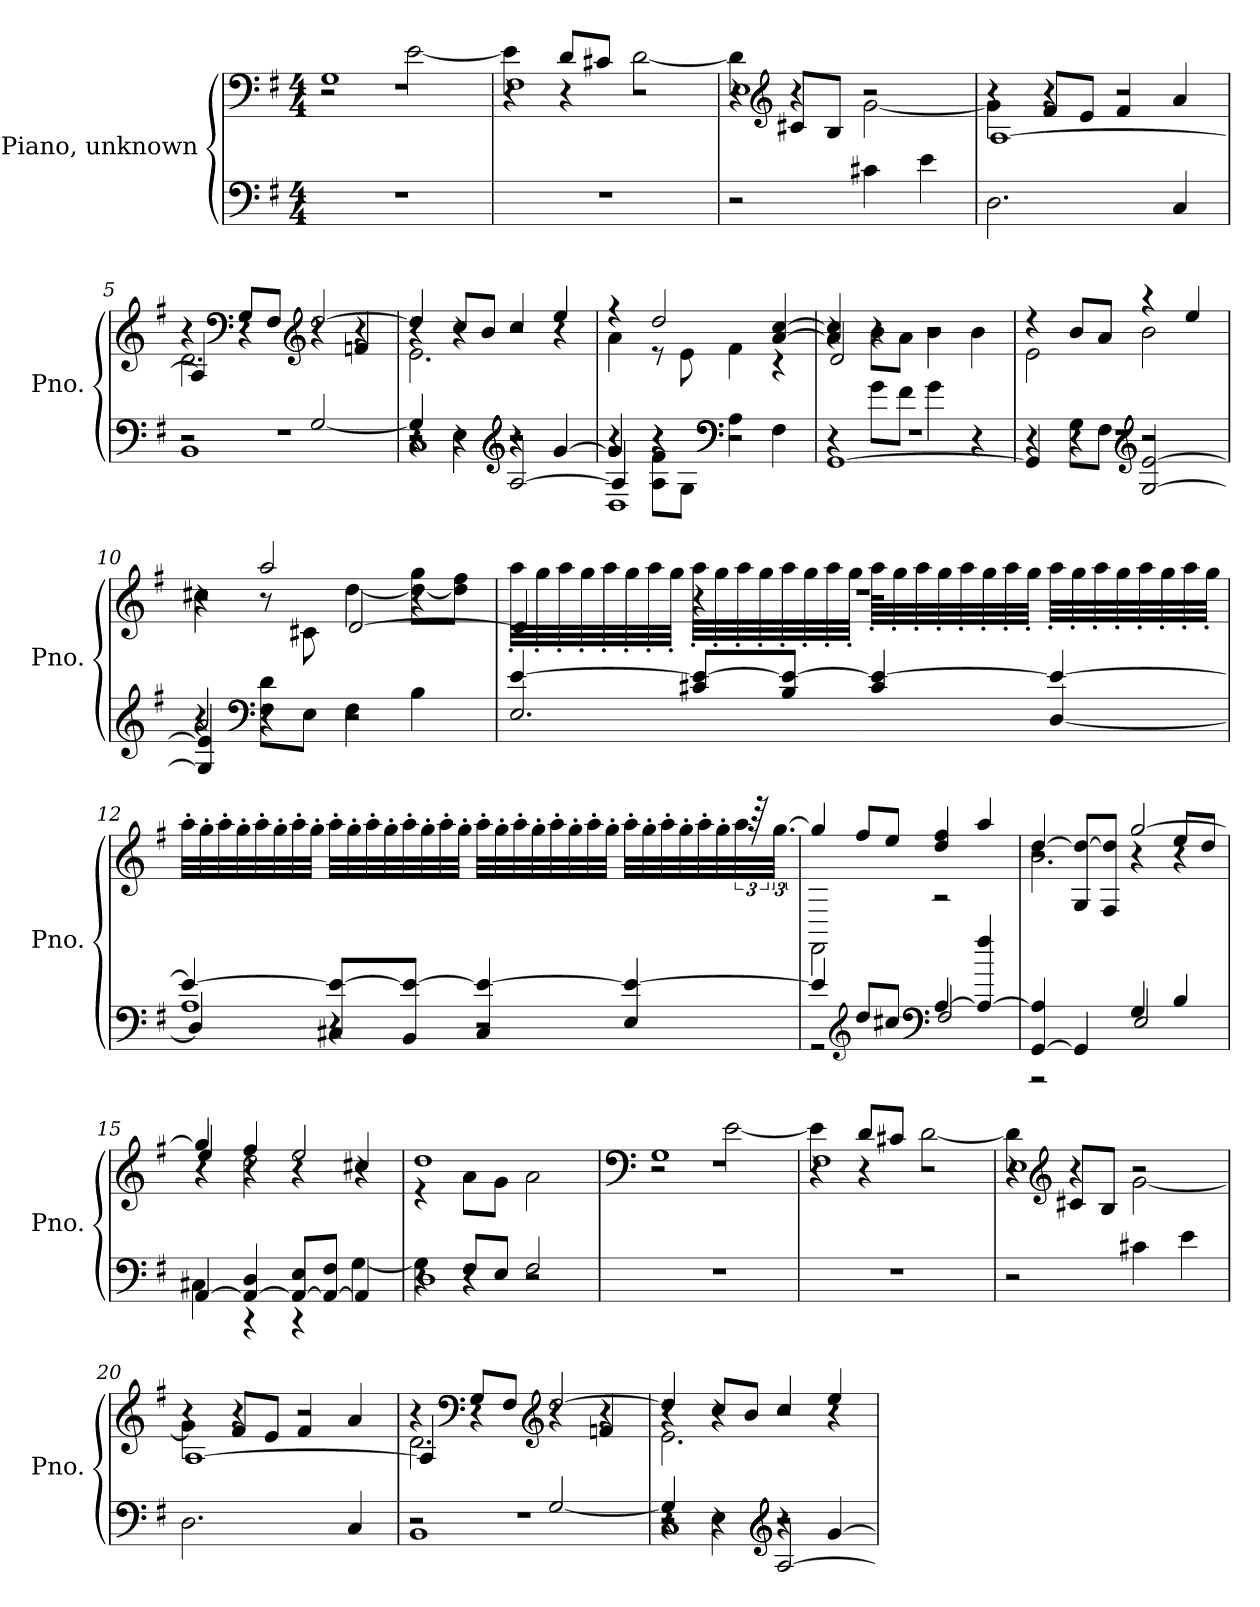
**kern	**kern
*part1	*part1
*staff2	*staff1
*I"Piano, unknown	*
*I'Pno.	*
*clefF4	*clefF4
*k[f#]	*k[f#]
*M4/4	*M4/4
*MM120	*MM120
=1	=1
*	*^
*	*	*^
1r	1r	2r	1G
.	.	[2e\	.
=2	=2	=2	=2
1r	4r	4e\]	1F#
.	8d/L	4r	.
.	8c#X/J	.	.
.	2r	[2d\	.
=3	=3	=3	=3
2r	4r	4d\]	1E
*	*clefG2	*	*
.	8c#X/L	4r	.
.	8B/J	.	.
4c#X\	2r	[2g\	.
4e\	.	.	.
=4	=4	=4	=4
2.D\	4r	4g\]	[1A
.	8f#/L	4r	.
.	8e/J	.	.
.	4f#/	2r	.
4C/	4a/	.	.
=5	=5	=5	=5
*^	*	*	*
*	*^	*	*	*
1r	2r	1BB	4r	2.d\	4A/]
*	*	*	*clefF4	*	*
.	.	.	8G/L	.	4r
.	.	.	8F#/J	.	.
*	*	*	*clefG2	*	*
.	[2G/	.	4r	.	[2dd/
.	.	.	4fn/	4r	.
!!LO:LB:g=z	!!	!!
=6	=6	=6	=6	=6	=6
*	*	*^	*	*	*
2r	4r	4G/]	1C	4r	2.e\	4dd/]
.	4E\	4r	.	8cc/L	.	4r
.	.	.	.	8b/J	.	.
*clefG2	*	*	*	*	*	*
4r	2r	[2A/	.	4cc/	.	2r
[4g/	.	.	.	4ee/	4r	.
*	*	*	*	*	*v	*v
=7	=7	=7	=7	=7	=7
4g/]	4r	4A/]	1D	4r	4a\
4r	8A\ 8f#\L	4r	.	2dd/	8r
.	8G\J	.	.	.	8e\
*clefF4	*	*	*	*	*
2r	4A\	2r	.	.	4f#\
.	4F#\	.	.	[4a/ [4cc/	4r
*	*	*v	*v	*	*
=8	=8	=8	=8	=8
*	*	*	*	*^
1r	4r	[1GG	4a/] 4cc/]	4r	2d/
.	8g\L	.	4r	8b\L	.
.	8f#\J	.	.	8a\J	.
.	4g\	.	2r	4b\	2r
.	4r	.	.	4b\	.
*	*	*	*	*v	*v
=9	=9	=9	=9	=9
1r	4r	4GG/]	4r	2e\
.	8G\L	4r	8b/L	.
.	8F#\J	.	8a/J	.
*clefG2	*	*	*	*
.	2r	[2G/ [2e/	4r	2b\
.	.	.	4ee/	.
=10	=10	=10	=10	=10
*	*	*	*	*^
2a/	4r	4G/] 4e/]	4r	4cc#X\	2r
*clefF4	*	*	*	*	*
.	8F#\ 8d\L	4r	2aa/	8r	.
.	8E\J	.	.	8c#X\	.
2r	4F#\	2r	.	[4dd\	[2d/
.	4B\	.	4r	8dd\_ 8gg\L	.
.	.	.	.	8dd\] 8ff#\J	.
*	*v	*v	*	*	*
!!LO:LB:g=z	!!	!!
=11	=11	=11	=11	=11
[4e/	2.E/	1r	32aa'\LLL	4d/]
.	.	.	32gg'\	.
.	.	.	32aa'\	.
.	.	.	32gg'\	.
.	.	.	32aa'\	.
.	.	.	32gg'\	.
.	.	.	32aa'\	.
.	.	.	32gg'\JJJ	.
8c#X/ 8e/_L	.	.	32aa'\LLL	4r
.	.	.	32gg'\	.
.	.	.	32aa'\	.
.	.	.	32gg'\	.
8B/ 8e/_J	.	.	32aa'\	.
.	.	.	32gg'\	.
.	.	.	32aa'\	.
.	.	.	32gg'\JJJ	.
4c#/ 4e/_	.	.	32aa'\LLL	2r
.	.	.	32gg'\	.
.	.	.	32aa'\	.
.	.	.	32gg'\	.
.	.	.	32aa'\	.
.	.	.	32gg'\	.
.	.	.	32aa'\	.
.	.	.	32gg'\JJJ	.
4e/_	[4D/	.	32aa'\LLL	.
.	.	.	32gg'\	.
.	.	.	32aa'\	.
.	.	.	32gg'\	.
.	.	.	32aa'\	.
.	.	.	32gg'\	.
.	.	.	32aa'\	.
.	.	.	32gg'\JJJ	.
*	*	*v	*v	*v
!!LO:LB:g=z
=12	=12	=12
*	*^	*
4e/_	1A	4D/]	32aa'\LLL
.	.	.	32gg'\
.	.	.	32aa'\
.	.	.	32gg'\
.	.	.	32aa'\
.	.	.	32gg'\
.	.	.	32aa'\
.	.	.	32gg'\JJJ
8C#X/ 8e/_L	.	4r	32aa'\LLL
.	.	.	32gg'\
.	.	.	32aa'\
.	.	.	32gg'\
8BB/ 8e/_J	.	.	32aa'\
.	.	.	32gg'\
.	.	.	32aa'\
.	.	.	32gg'\JJJ
4C#/ 4e/_	.	2r	32aa'\LLL
.	.	.	32gg'\
.	.	.	32aa'\
.	.	.	32gg'\
.	.	.	32aa'\
.	.	.	32gg'\
.	.	.	32aa'\
.	.	.	32gg'\JJJ
4E/ 4e/_	.	.	32aa'\LLL
.	.	.	32gg'\
.	.	.	32aa'\
.	.	.	32gg'\
.	.	.	32aa'\
.	.	.	32gg'\
.	.	.	48aa\JJJ
.	.	.	96r
.	.	.	[48.gg\
*	*v	*v	*
=13	=13	=13
*	*	*^
4e/]	2r	4gg/]	2FF#\
*clefG2	*	*	*
8dd/L	.	8ff#/L	.
8cc#X/J	.	8ee/J	.
*clefF4	*	*	*
[4A/	2F#/	4dd/ 4ff#/	2r
4A/_ 4ff#/	.	4aa/	.
!!LO:LB:g=z
=14	=14	=14	=14
*	*	*	*^
[4GG/ 4A/]	2r	2r	2.b\	[4dd/
4GG/]	.	.	.	8G/ 8dd/_L
.	.	.	.	8F#/ 8dd/]J
4G/	2E/	[2gg/	.	4r
4B/	.	.	4r	8ee/L
.	.	.	.	8dd/J
=15	=15	=15	=15	=15
[4AA/	4C#X\	4gg/]	4r	4ee/
4AA/_ 4D/	4r	4r	2dd\	4ff#/
8AA/_ 8E/L	4r	2ee/	.	4r
8AA/_ 8F#/J	.	.	.	.
4AA/]	[4G\	.	4r	4cc#X/
*	*	*	*v	*v
=16	=16	=16	=16
*	*^	*	*
4r	4G\]	1D	1dd	4r
8F#/L	4r	.	.	8a\L
8E/J	.	.	.	8g\J
2F#/	2r	.	.	2a\
*v	*v	*v	*	*
*	*v	*v
=17	=17
*	*clefF4
*	*^
*	*	*^
1r	1r	2r	1G
.	.	[2e\	.
=18	=18	=18	=18
1r	4r	4e\]	1F#
.	8d/L	4r	.
.	8c#X/J	.	.
.	2r	[2d\	.
!!LO:LB:g=z	!!	!!
=19	=19	=19	=19
2r	4r	4d\]	1E
*	*clefG2	*	*
.	8c#X/L	4r	.
.	8B/J	.	.
4c#X\	2r	[2g\	.
4e\	.	.	.
=20	=20	=20	=20
2.D\	4r	4g\]	[1A
.	8f#/L	4r	.
.	8e/J	.	.
.	4f#/	2r	.
4C/	4a/	.	.
=21	=21	=21	=21
*^	*	*	*
*	*^	*	*	*
1r	2r	1BB	4r	2.d\	4A/]
*	*	*	*clefF4	*	*
.	.	.	8G/L	.	4r
.	.	.	8F#/J	.	.
*	*	*	*clefG2	*	*
.	[2G/	.	4r	.	[2dd/
.	.	.	4fn/	4r	.
=22	=22	=22	=22	=22	=22
*	*	*^	*	*	*
2r	4r	4G/]	1C	4r	2.e\	4dd/]
.	4E\	4r	.	8cc/L	.	4r
.	.	.	.	8b/J	.	.
*clefG2	*	*	*	*	*	*
4r	2r	[2A/	.	4cc/	.	2r
[4g/	.	.	.	4ee/	4r	.
*v	*v	*v	*v	*	*	*
*	*v	*v	*v
=	=
*-	*-
